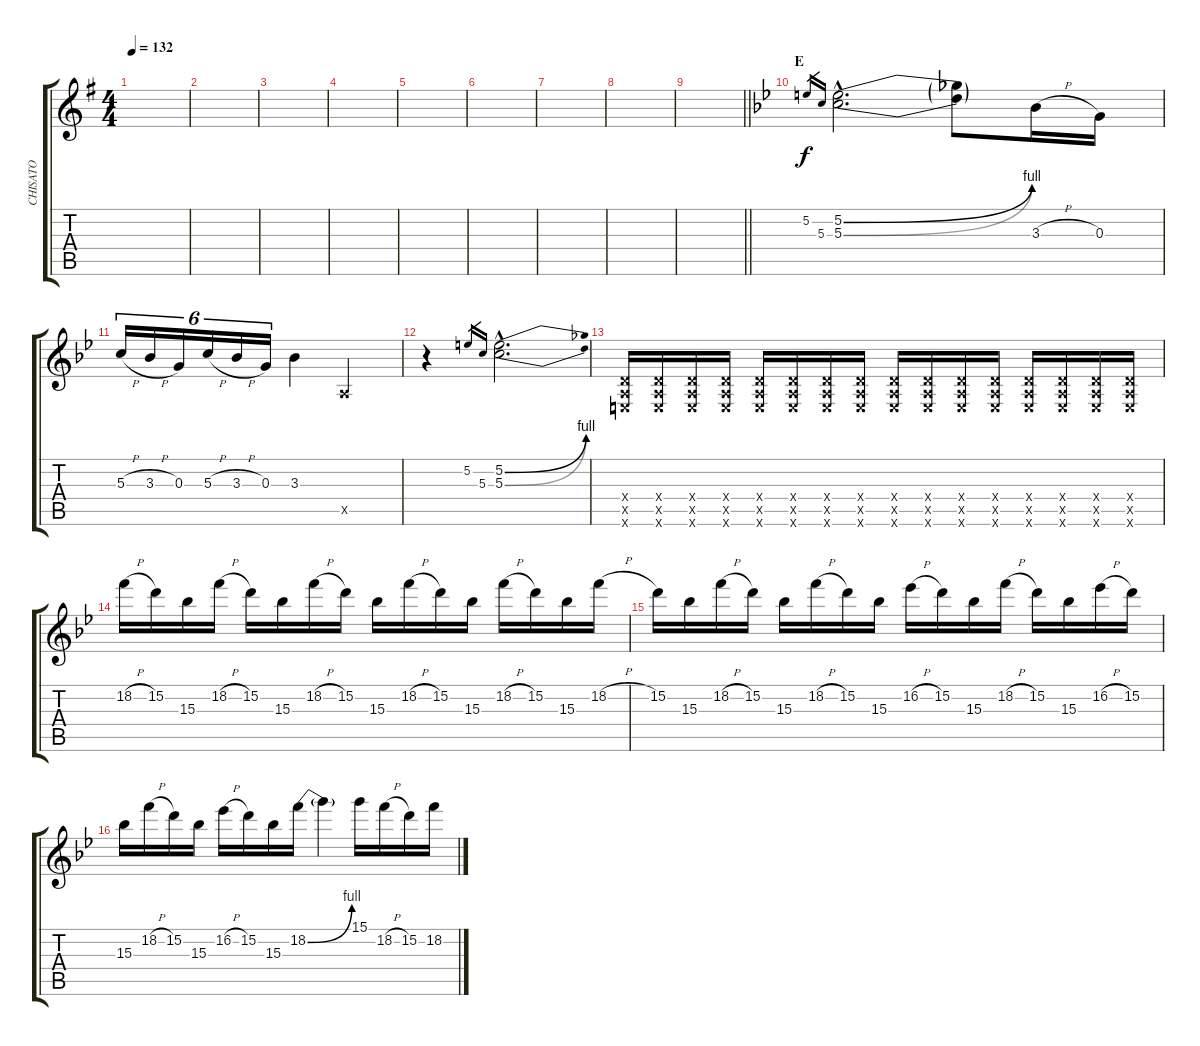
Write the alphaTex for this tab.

\track ("CHISATO" "CHISATO") {instrument distortionguitar}
\staff {score tabs}
\tuning (E4 B3 G3 D3 A2 E2) {hide}
\ts (4 4)
\tempo 132
\clef g2
\ks g
|
|
|
|
|
|
|
|
\barLineRight lightlight
|
\section ("" "E")
\ks bb
5.2.16{gr} 5.3.16{gr} (5.2{be (bend 0 0 60 4) hac} 5.3{be (bend 0 0 60 4) hac}).2{d volume 13} (5.2{t} 5.3{t}).8 3.3{h}.16 0.3.16 |
5.3{h}.16{tu (6 4)} 3.3{h}.16{tu (6 4)} 0.3.16{tu (6 4)} 5.3{h}.16{tu (6 4)} 3.3{h}.16{tu (6 4)} 0.3.16{tu (6 4)} 3.3.4 0.5{x}.2 |
r.4 5.2.16{gr} 5.3.16{gr} (5.2{be (bend 0 0 60 4) hac} 5.3{be (bend 0 0 60 4) hac}).2{d} |
(0.4{x} 0.5{x} 0.6{x}).16 (0.4{x} 0.5{x} 0.6{x}).16 (0.4{x} 0.5{x} 0.6{x}).16 (0.4{x} 0.5{x} 0.6{x}).16 (0.4{x} 0.5{x} 0.6{x}).16 (0.4{x} 0.5{x} 0.6{x}).16 (0.4{x} 0.5{x} 0.6{x}).16 (0.4{x} 0.5{x} 0.6{x}).16 (0.4{x} 0.5{x} 0.6{x}).16 (0.4{x} 0.5{x} 0.6{x}).16 (0.4{x} 0.5{x} 0.6{x}).16 (0.4{x} 0.5{x} 0.6{x}).16 (0.4{x} 0.5{x} 0.6{x}).16 (0.4{x} 0.5{x} 0.6{x}).16 (0.4{x} 0.5{x} 0.6{x}).16 (0.4{x} 0.5{x} 0.6{x}).16 |
18.2{h}.16 15.2.16 15.3.16 18.2{h}.16 15.2.16 15.3.16 18.2{h}.16 15.2.16 15.3.16 18.2{h}.16 15.2.16 15.3.16 18.2{h}.16 15.2.16 15.3.16 18.2{h}.16 |
15.2.16 15.3.16 18.2{h}.16 15.2.16 15.3.16 18.2{h}.16 15.2.16 15.3.16 16.2{h}.16 15.2.16 15.3.16 18.2{h}.16 15.2.16 15.3.16 16.2{h}.16 15.2.16 |
15.3.16 18.2{h}.16 15.2.16 15.3.16 16.2{h}.16 15.2.16 15.3.16 18.2{be (bend 0 0 60 4)}.16 18.2{t}.4 15.1.16 18.2{h}.16 15.2.16 18.2{h}.16
